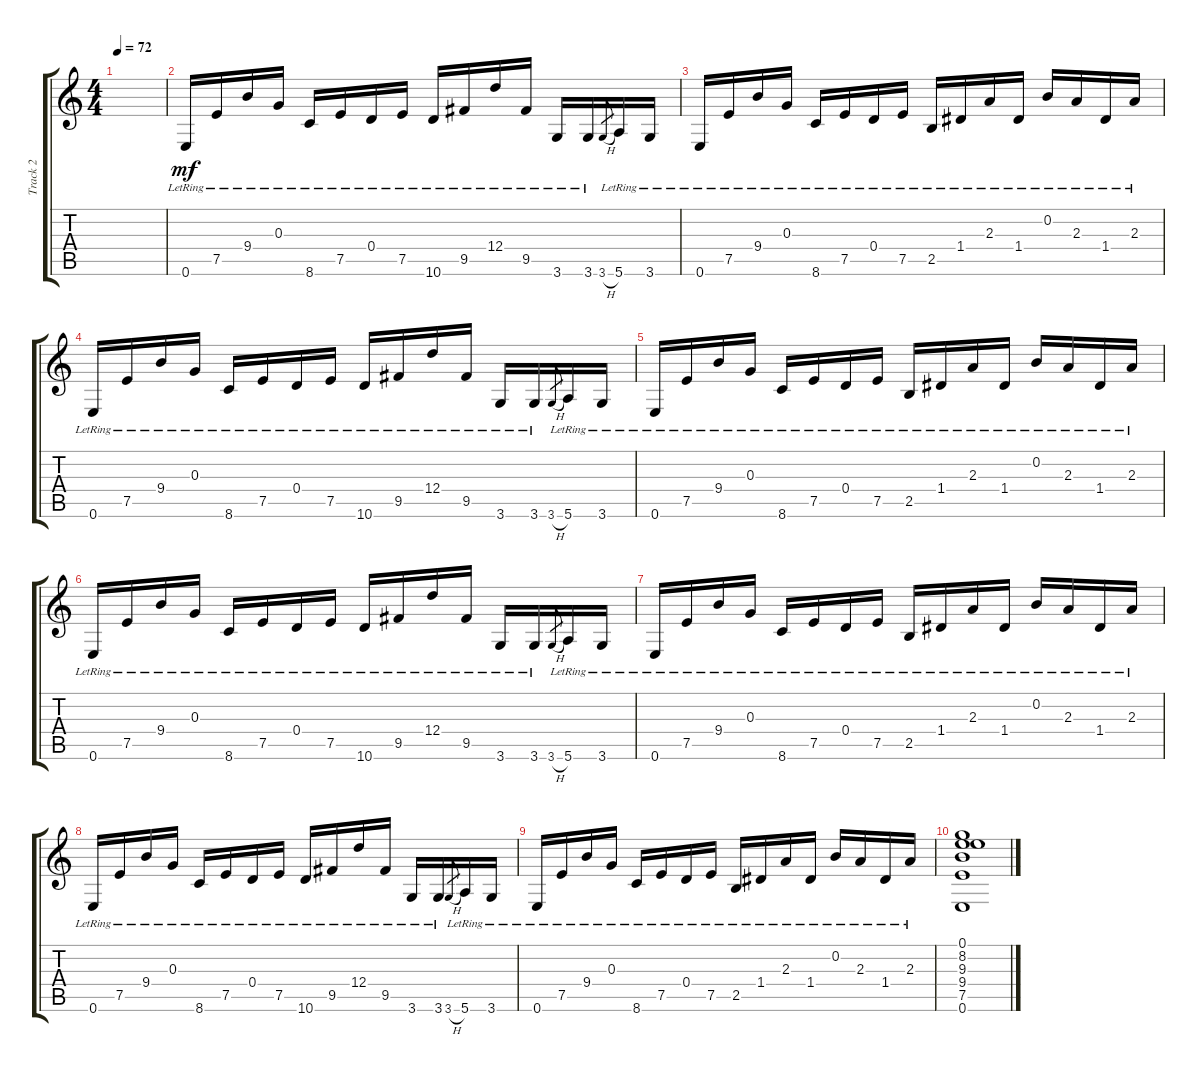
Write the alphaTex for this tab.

\track ("Track 2" "Track 2") {instrument electricguitarclean}
\staff {score tabs}
\tuning (E4 B3 G3 D3 A2 E2) {hide}
\ts (4 4)
\tempo 72
\clef g2
\ks c
|
0.6{lr}.16{dy mf} 7.5{lr}.16 9.4{lr}.16 0.3{lr}.16 8.6{lr}.16 7.5{lr}.16 0.4{lr}.16 7.5{lr}.16 10.6{lr}.16 9.5{lr}.16 12.4{lr}.16 9.5{lr}.16 3.6{lr}.16 3.6{lr}.16 3.6{h}.8{gr} 5.6{lr}.16 3.6{lr}.16 |
0.6{lr}.16 7.5{lr}.16 9.4{lr}.16 0.3{lr}.16 8.6{lr}.16 7.5{lr}.16 0.4{lr}.16 7.5{lr}.16 2.5{lr}.16 1.4{lr}.16 2.3{lr}.16 1.4{lr}.16 0.2{lr}.16 2.3{lr}.16 1.4{lr}.16 2.3{lr}.16 |
0.6{lr}.16 7.5{lr}.16 9.4{lr}.16 0.3{lr}.16 8.6{lr}.16 7.5{lr}.16 0.4{lr}.16 7.5{lr}.16 10.6{lr}.16 9.5{lr}.16 12.4{lr}.16 9.5{lr}.16 3.6{lr}.16 3.6{lr}.16 3.6{h}.8{gr} 5.6{lr}.16 3.6{lr}.16 |
0.6{lr}.16 7.5{lr}.16 9.4{lr}.16 0.3{lr}.16 8.6{lr}.16 7.5{lr}.16 0.4{lr}.16 7.5{lr}.16 2.5{lr}.16 1.4{lr}.16 2.3{lr}.16 1.4{lr}.16 0.2{lr}.16 2.3{lr}.16 1.4{lr}.16 2.3{lr}.16 |
0.6{lr}.16 7.5{lr}.16 9.4{lr}.16 0.3{lr}.16 8.6{lr}.16 7.5{lr}.16 0.4{lr}.16 7.5{lr}.16 10.6{lr}.16 9.5{lr}.16 12.4{lr}.16 9.5{lr}.16 3.6{lr}.16 3.6{lr}.16 3.6{h}.8{gr} 5.6{lr}.16 3.6{lr}.16 |
0.6{lr}.16 7.5{lr}.16 9.4{lr}.16 0.3{lr}.16 8.6{lr}.16 7.5{lr}.16 0.4{lr}.16 7.5{lr}.16 2.5{lr}.16 1.4{lr}.16 2.3{lr}.16 1.4{lr}.16 0.2{lr}.16 2.3{lr}.16 1.4{lr}.16 2.3{lr}.16 |
0.6{lr}.16 7.5{lr}.16 9.4{lr}.16 0.3{lr}.16 8.6{lr}.16 7.5{lr}.16 0.4{lr}.16 7.5{lr}.16 10.6{lr}.16 9.5{lr}.16 12.4{lr}.16 9.5{lr}.16 3.6{lr}.16 3.6{lr}.16 3.6{h}.8{gr} 5.6{lr}.16 3.6{lr}.16 |
0.6{lr}.16 7.5{lr}.16 9.4{lr}.16 0.3{lr}.16 8.6{lr}.16 7.5{lr}.16 0.4{lr}.16 7.5{lr}.16 2.5{lr}.16 1.4{lr}.16 2.3{lr}.16 1.4{lr}.16 0.2{lr}.16 2.3{lr}.16 1.4{lr}.16 2.3{lr}.16 |
(0.1 8.2 9.3 9.4 7.5 0.6).1
